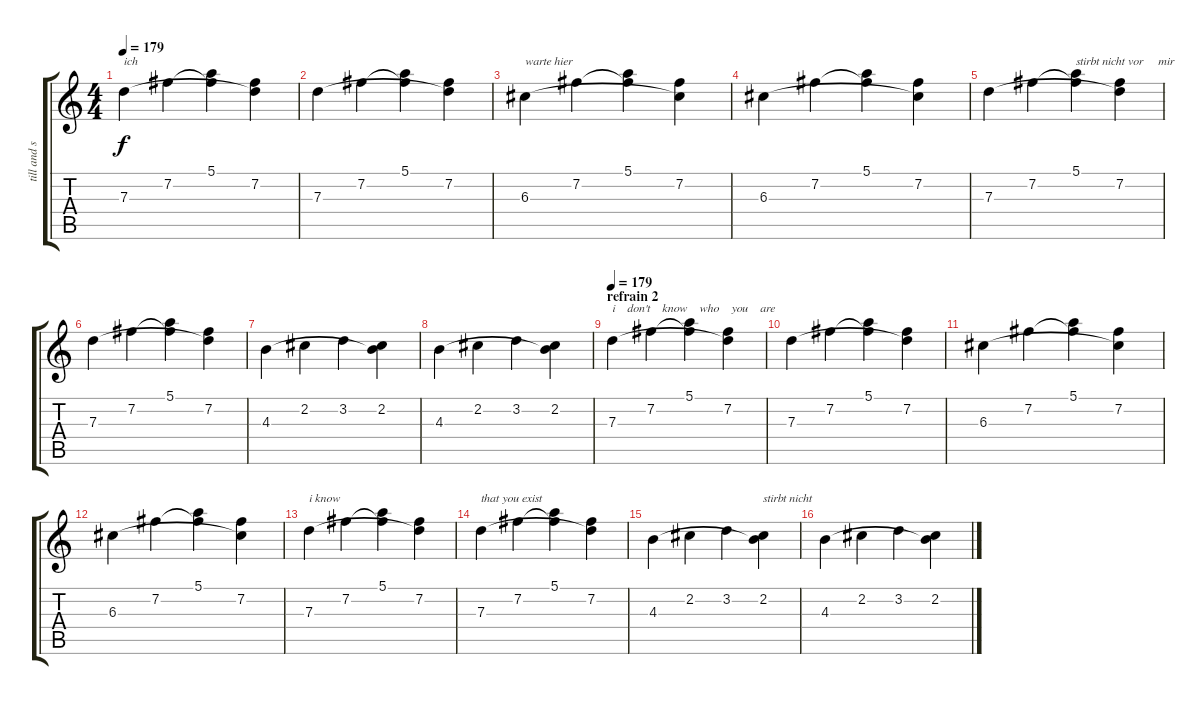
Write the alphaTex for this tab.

\track ("till and sharleen ( just lyrics )" "till and s") {instrument acousticguitarnylon}
\staff {score tabs}
\tuning (E4 B3 G3 D3 A2 E2) {hide}
\ts (4 4)
\tempo 179
\clef g2
\ks c
7.3.4{txt "ich" dy f} 7.2.4 (5.1 7.2{t}).4 (7.2 7.3{t}).4 |
7.3.4 7.2.4 (5.1 7.2{t}).4 (7.2 7.3{t}).4 |
6.3.4{txt "warte hier"} 7.2.4 (5.1 7.2{t}).4 (7.2 6.3{t}).4 |
6.3.4 7.2.4 (5.1 7.2{t}).4 (7.2 6.3{t}).4 |
7.3.4 7.2.4 (5.1 7.2{t}).4{txt "stirbt nicht vor     mir"} (7.2 7.3{t}).4 |
7.3.4 7.2.4 (5.1 7.2{t}).4 (7.2 7.3{t}).4 |
4.3.4 2.2.4 3.2.4 (2.2 4.3{t}).4 |
4.3.4 2.2.4 3.2.4 (2.2 4.3{t}).4 |
\section ("" "refrain 2")
\tempo 179
7.3.4{txt "i    don't    know    who    you    are"} 7.2.4 (5.1 7.2{t}).4 (7.2 7.3{t}).4 |
7.3.4 7.2.4 (5.1 7.2{t}).4 (7.2 7.3{t}).4 |
6.3.4 7.2.4 (5.1 7.2{t}).4 (7.2 6.3{t}).4 |
6.3.4 7.2.4 (5.1 7.2{t}).4 (7.2 6.3{t}).4 |
7.3.4{txt "i know"} 7.2.4 (5.1 7.2{t}).4 (7.2 7.3{t}).4 |
7.3.4{txt "that you exist  "} 7.2.4 (5.1 7.2{t}).4 (7.2 7.3{t}).4 |
4.3.4 2.2.4 3.2.4 (2.2 4.3{t}).4{txt "stirbt nicht"} |
4.3.4 2.2.4 3.2.4 (2.2 4.3{t}).4
